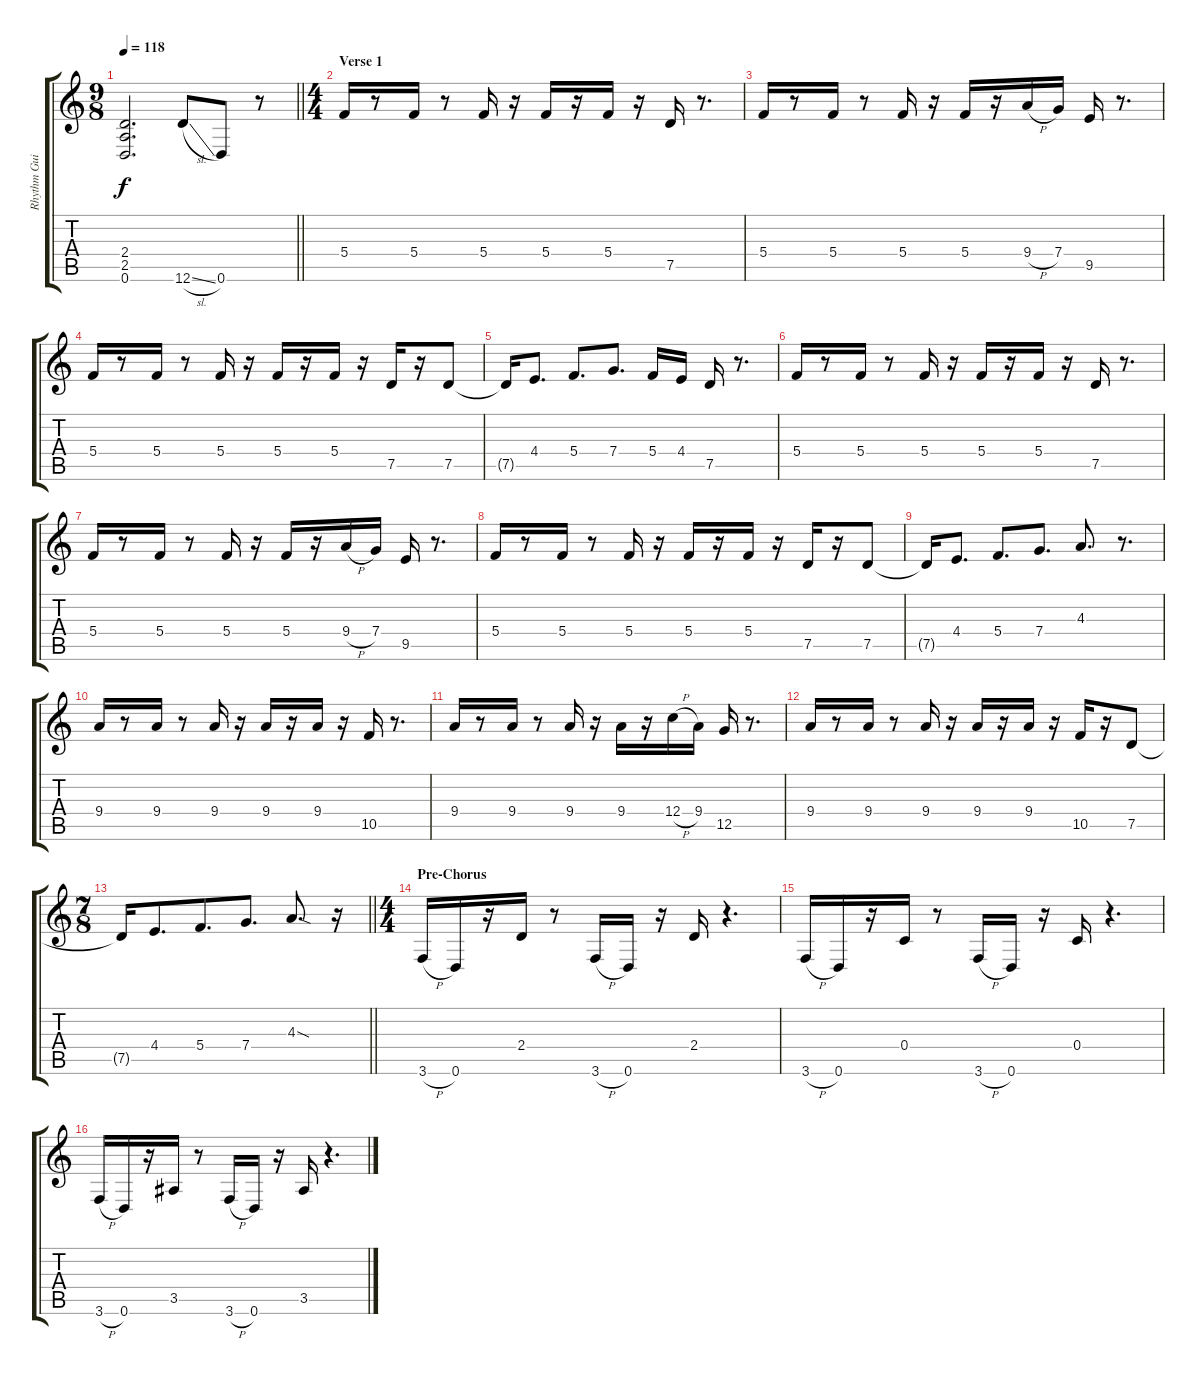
\track ("Rhythm Guitar" "Rhythm Gui") {instrument distortionguitar}
\staff {score tabs}
\tuning (D4 A3 F3 C3 G2 D2) {hide}
\ts (9 8)
\tempo 118
\clef g2
\barLineRight lightlight
\ks c
(2.4 2.5 0.6).2{d dy f} 12.6{sl}.8 0.6.8 r.8 |
\ts (4 4)
\section ("" "Verse 1")
5.4.16 r.8 5.4.16 r.8 5.4.16 r.16 5.4.16 r.16 5.4.16 r.16 7.5.16 r.8{d} |
5.4.16 r.8 5.4.16 r.8 5.4.16 r.16 5.4.16 r.16 9.4{h}.16 7.4.16 9.5.16 r.8{d} |
5.4.16 r.8 5.4.16 r.8 5.4.16 r.16 5.4.16 r.16 5.4.16 r.16 7.5.16 r.16 7.5.8 |
7.5{t}.16 4.4.8{d} 5.4.8{d} 7.4.8{d} 5.4.16 4.4.16 7.5.16 r.8{d} |
5.4.16 r.8 5.4.16 r.8 5.4.16 r.16 5.4.16 r.16 5.4.16 r.16 7.5.16 r.8{d} |
5.4.16 r.8 5.4.16 r.8 5.4.16 r.16 5.4.16 r.16 9.4{h}.16 7.4.16 9.5.16 r.8{d} |
5.4.16 r.8 5.4.16 r.8 5.4.16 r.16 5.4.16 r.16 5.4.16 r.16 7.5.16 r.16 7.5.8 |
7.5{t}.16 4.4.8{d} 5.4.8{d} 7.4.8{d} 4.3.8{d} r.8{d} |
9.4.16 r.8 9.4.16 r.8 9.4.16 r.16 9.4.16 r.16 9.4.16 r.16 10.5.16 r.8{d} |
9.4.16 r.8 9.4.16 r.8 9.4.16 r.16 9.4.16 r.16 12.4{h}.16 9.4.16 12.5.16 r.8{d} |
9.4.16 r.8 9.4.16 r.8 9.4.16 r.16 9.4.16 r.16 9.4.16 r.16 10.5.16 r.16 7.5.8 |
\ts (7 8)
\barLineRight lightlight
7.5{t}.16 4.4.8{d} 5.4.8{d} 7.4.8{d} 4.3{sod}.8{d} r.16 |
\ts (4 4)
\section ("" "Pre-Chorus")
3.6{h}.16 0.6.16 r.16 2.4.16 r.8 3.6{h}.16 0.6.16 r.16 2.4.16 r.4{d} |
3.6{h}.16 0.6.16 r.16 0.4.16 r.8 3.6{h}.16 0.6.16 r.16 0.4.16 r.4{d} |
3.6{h}.16 0.6.16 r.16 3.5.16 r.8 3.6{h}.16 0.6.16 r.16 3.5.16 r.4{d}
